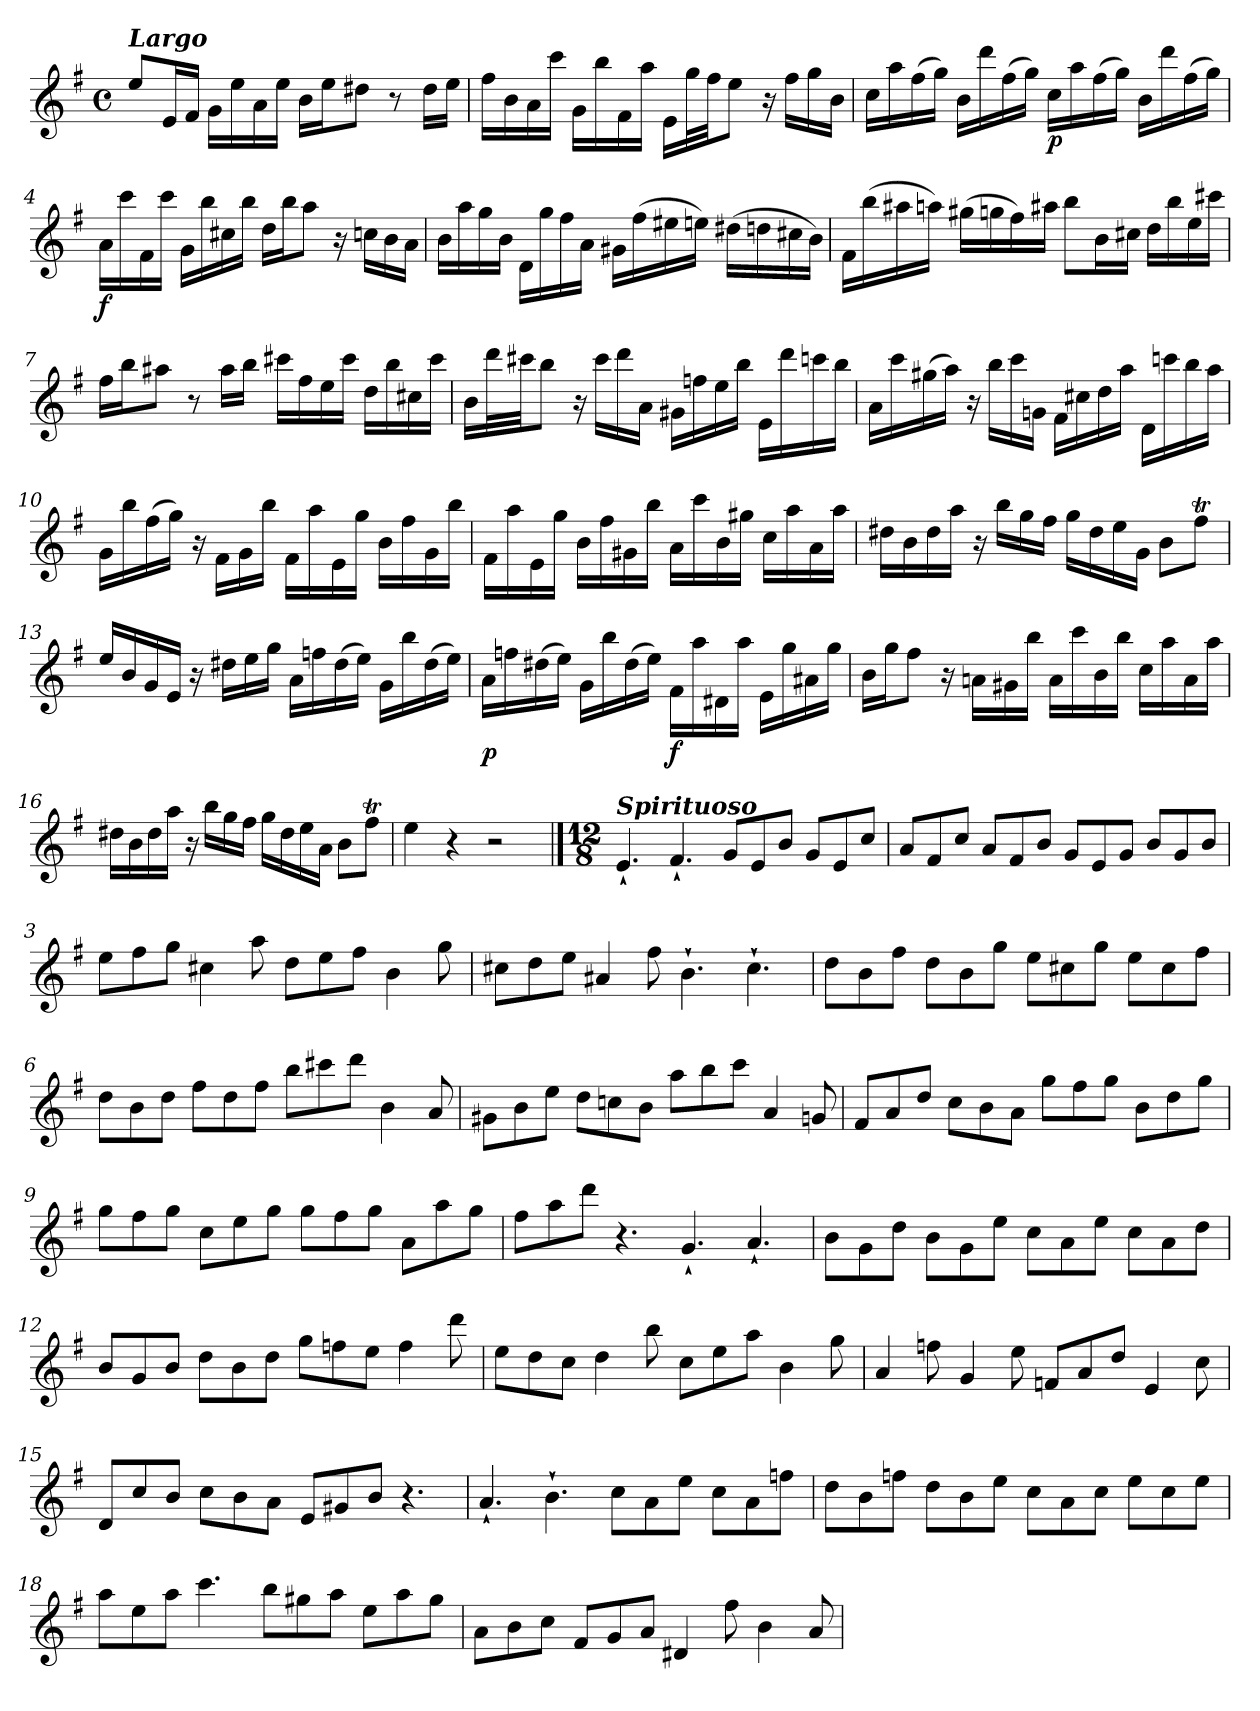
**kern	**dynam
*part1	*part1
*staff1	*staff1
*clefG2	*
*k[f#]	*
*e:	*
*M4/4	*
*met(c)	*
=1	=1
!LO:TX:a:Bi:t=Largo	!
8ee/L	.
16e/L	.
16f#/JJ	.
16g\LL	.
16ee\	.
16a\	.
16ee\JJ	.
16b\LL	.
16ee\J	.
8dd#X\J	.
8r	.
16dd#\LL	.
16ee\JJ	.
=2	=2
16ff#\LL	.
16b\	.
16a\	.
16ccc\JJ	.
16g\LL	.
16bb\	.
16f#\	.
16aa\JJ	.
16e\LL	.
32gg\L	.
32ff#\JJ	.
8ee\J	.
16r	.
16ff#\LL	.
16gg\	.
16b\JJ	.
!!LO:LB:g=z
=3	=3
16cc\LL	.
16aa\	.
(>16ff#\	.
16gg\JJ)	.
16b\LL	.
16ddd\	.
(>16ff#\	.
16gg\JJ)	.
!	!LO:DY:b
16cc\LL	p
16aa\	.
(>16ff#\	.
16gg\JJ)	.
16b\LL	.
16ddd\	.
(>16ff#\	.
16gg\JJ)	.
=4	=4
!	!LO:DY:b
16a\LL	f
16ccc\	.
16f#\	.
16ccc\JJ	.
16g\LL	.
16bb\	.
16cc#X\	.
16bb\JJ	.
16dd\LL	.
16bb\J	.
8aa\J	.
16r	.
16ccn\LL	.
16b\	.
16a\JJ	.
!!LO:LB:g=z
=5	=5
16b\LL	.
16aa\	.
16gg\	.
16b\JJ	.
16d\LL	.
16gg\	.
16ff#\	.
16a\JJ	.
16g#X\LL	.
(>16ff#\	.
16ee#X\	.
16een\JJ)	.
(>16dd#X\LL	.
16ddn\	.
16cc#X\	.
16b\JJ)	.
=6	=6
16f#\LL	.
(>16bb\	.
16aa#X\	.
16aan\JJ)	.
(>16gg#X\LL	.
16ggn\	.
16ff#\)	.
16aa#X\JJ	.
8bb\L	.
16b\L	.
16cc#X\JJ	.
16dd\LL	.
16bb\	.
16ee\	.
16ccc#X\JJ	.
!!LO:LB:g=z
=7	=7
16ff#\LL	.
16bb\J	.
8aa#X\J	.
8r	.
16aa#\LL	.
16bb\JJ	.
16ccc#X\LL	.
16ff#\	.
16ee\	.
16ccc#\JJ	.
16dd\LL	.
16bb\	.
16cc#X\	.
16ccc#\JJ	.
=8	=8
16b\LL	.
32ddd\L	.
32ccc#X\JJ	.
8bb\J	.
16r	.
16ccc#\LL	.
16ddd\	.
16a\JJ	.
16g#X\LL	.
16ffn\	.
16ee\	.
16bb\JJ	.
16e\LL	.
16ddd\	.
16cccn\	.
16bb\JJ	.
!!LO:LB:g=z
=9	=9
16a\LL	.
16ccc\	.
(>16gg#X\	.
16aa\JJ)	.
16r	.
16bb\LL	.
16ccc\	.
16gn\JJ	.
16f#\LL	.
16cc#X\	.
16dd\	.
16aa\JJ	.
16d\LL	.
16cccn\	.
16bb\	.
16aa\JJ	.
=10	=10
16g\LL	.
16bb\	.
(>16ff#\	.
16gg\JJ)	.
16r	.
16f#\LL	.
16g\	.
16bb\JJ	.
16f#\LL	.
16aa\	.
16e\	.
16gg\JJ	.
16b\LL	.
16ff#\	.
16g\	.
16bb\JJ	.
!!LO:LB:g=z
=11	=11
16f#\LL	.
16aa\	.
16e\	.
16gg\JJ	.
16b\LL	.
16ff#\	.
16g#X\	.
16bb\JJ	.
16a\LL	.
16ccc\	.
16b\	.
16gg#X\JJ	.
16cc\LL	.
16aa\	.
16a\	.
16aa\JJ	.
=12	=12
16dd#X\LL	.
16b\	.
16dd#\	.
16aa\JJ	.
16r	.
16bb\LL	.
16gg\	.
16ff#\JJ	.
16gg\LL	.
16dd#\	.
16ee\	.
16g\JJ	.
8b\L	.
8ff#t\J	.
=13	=13
16ee/LL	.
16b/	.
16g/	.
16e/JJ	.
16r	.
16dd#X\LL	.
16ee\	.
16gg\JJ	.
16a\LL	.
16ffn\	.
(16dd#\	.
16ee\JJ)	.
16g\LL	.
16bb\	.
(16dd#\	.
16ee\JJ)	.
!!LO:LB:g=z
=14	=14
!	!LO:DY:b
16a\LL	p
16ffn\	.
(16dd#X\	.
16ee\JJ)	.
16g\LL	.
16bb\	.
(16dd#\	.
16ee\JJ)	.
!	!LO:DY:b
16f#\LL	f
16aa\	.
16d#X\	.
16aa\JJ	.
16e\LL	.
16gg\	.
16a#X\	.
16gg\JJ	.
=15	=15
16b\LL	.
16gg\J	.
8ff#\J	.
16r	.
16an\LL	.
16g#X\	.
16bb\JJ	.
16a\LL	.
16ccc\	.
16b\	.
16bb\JJ	.
16cc\LL	.
16aa\	.
16a\	.
16aa\JJ	.
!!LO:LB:g=z
=16	=16
16dd#X\LL	.
16b\	.
16dd#\	.
16aa\JJ	.
16r	.
16bb\LL	.
16gg\	.
16ff#\JJ	.
16gg\LL	.
16dd#\	.
16ee\	.
16a\JJ	.
8b\L	.
8ff#t\J	.
=17	=17
4ee\	.
4r	.
2r	.
!!LO:LB:g=z
==1	==1
*M12/8	*
!LO:TX:a:Bi:t=Spirituoso	!
4.e`>/	.
4.f#`>/	.
8g/L	.
8e/	.
8b/J	.
8g/L	.
8e/	.
8cc/J	.
=2	=2
8a/L	.
8f#/	.
8cc/J	.
8a/L	.
8f#/	.
8b/J	.
8g/L	.
8e/	.
8g/J	.
8b/L	.
8g/	.
8b/J	.
=3	=3
8ee\L	.
8ff#\	.
8gg\J	.
4cc#X\	.
8aa\	.
8dd\L	.
8ee\	.
8ff#\J	.
4b\	.
8gg\	.
!!LO:LB:g=z
=4	=4
8cc#X\L	.
8dd\	.
8ee\J	.
4a#X/	.
8ff#\	.
4.b`>\	.
4.cc#`>\	.
=5	=5
8dd\L	.
8b\	.
8ff#\J	.
8dd\L	.
8b\	.
8gg\J	.
8ee\L	.
8cc#X\	.
8gg\J	.
8ee\L	.
8cc#\	.
8ff#\J	.
=6	=6
8dd\L	.
8b\	.
8dd\J	.
8ff#\L	.
8dd\	.
8ff#\J	.
8bb\L	.
8ccc#X\	.
8ddd\J	.
4b\	.
8a/	.
!!LO:LB:g=z
=7	=7
8g#X\L	.
8b\	.
8ee\J	.
8dd\L	.
8ccn\	.
8b\J	.
8aa\L	.
8bb\	.
8ccc\J	.
4a/	.
8gn/	.
=8	=8
8f#/L	.
8a/	.
8dd/J	.
8cc\L	.
8b\	.
8a\J	.
8gg\L	.
8ff#\	.
8gg\J	.
8b\L	.
8dd\	.
8gg\J	.
=9	=9
8gg\L	.
8ff#\	.
8gg\J	.
8cc\L	.
8ee\	.
8gg\J	.
8gg\L	.
8ff#\	.
8gg\J	.
8a\L	.
8aa\	.
8gg\J	.
!!LO:PB:g=z
=10	=10
8ff#\L	.
8aa\	.
8ddd\J	.
4.r	.
4.g`>/	.
4.a`>/	.
=11	=11
8b\L	.
8g\	.
8dd\J	.
8b\L	.
8g\	.
8ee\J	.
8cc\L	.
8a\	.
8ee\J	.
8cc\L	.
8a\	.
8dd\J	.
=12	=12
8b/L	.
8g/	.
8b/J	.
8dd\L	.
8b\	.
8dd\J	.
8gg\L	.
8ffn\	.
8ee\J	.
4ff\	.
8ddd\	.
!!LO:LB:g=z
=13	=13
8ee\L	.
8dd\	.
8cc\J	.
4dd\	.
8bb\	.
8cc\L	.
8ee\	.
8aa\J	.
4b\	.
8gg\	.
=14	=14
4a/	.
8ffn\	.
4g/	.
8ee\	.
8fn/L	.
8a/	.
8dd/J	.
4e/	.
8cc\	.
=15	=15
8d/L	.
8cc/	.
8b/J	.
8cc\L	.
8b\	.
8a\J	.
8e/L	.
8g#X/	.
8b/J	.
4.r	.
=16	=16
4.a`>/	.
4.b`>\	.
8cc\L	.
8a\	.
8ee\J	.
8cc\L	.
8a\	.
8ffn\J	.
!!LO:LB:g=z
=17	=17
8dd\L	.
8b\	.
8ffn\J	.
8dd\L	.
8b\	.
8ee\J	.
8cc\L	.
8a\	.
8cc\J	.
8ee\L	.
8cc\	.
8ee\J	.
=18	=18
8aa\L	.
8ee\	.
8aa\J	.
4.ccc\	.
8bb\L	.
8gg#X\	.
8aa\J	.
8ee\L	.
8aa\	.
8gg#\J	.
=19	=19
8a\L	.
8b\	.
8cc\J	.
8f#/L	.
8g/	.
8a/J	.
4d#X/	.
8ff#\	.
4b\	.
8a/	.
=	=
*-	*-
